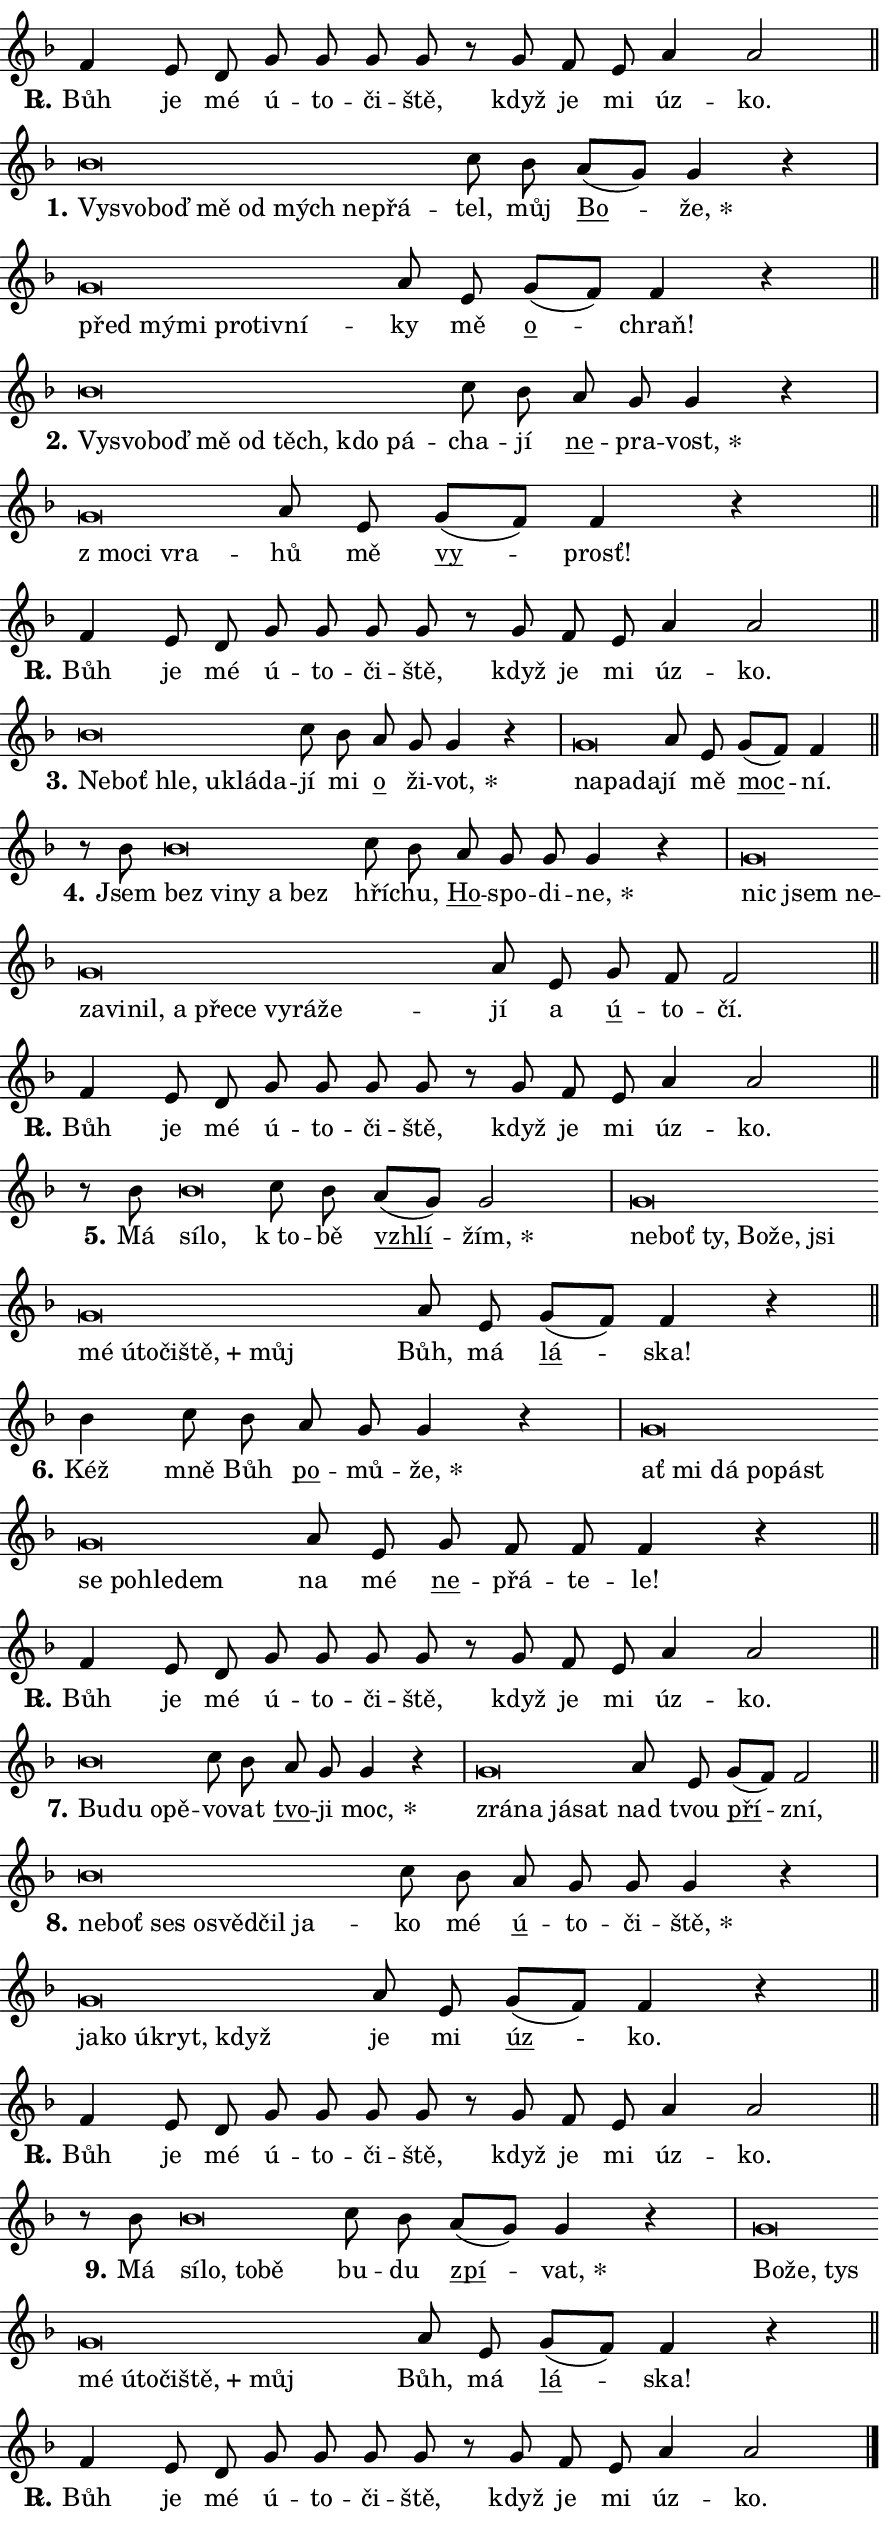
\version "2.24.0"
\header { tagline = "" }
\paper {
  indent = 0\cm
  top-margin = 0\cm
  right-margin = 0.13\cm % to fit lyric hyphens
  bottom-margin = 0\cm
  left-margin = 0\cm
  paper-width = 15\cm
  page-breaking = #ly:one-page-breaking
  system-system-spacing.basic-distance = #11
  score-system-spacing.basic-distance = #11
  ragged-last = ##f
}


%% Author: Thomas Morley
%% https://lists.gnu.org/archive/html/lilypond-user/2020-05/msg00002.html
#(define (line-position grob)
"Returns position of @var[grob} in current system:
   @code{'start}, if at first time-step
   @code{'end}, if at last time-step
   @code{'middle} otherwise
"
  (let* ((col (ly:item-get-column grob))
         (ln (ly:grob-object col 'left-neighbor))
         (rn (ly:grob-object col 'right-neighbor))
         (col-to-check-left (if (ly:grob? ln) ln col))
         (col-to-check-right (if (ly:grob? rn) rn col))
         (break-dir-left
           (and
             (ly:grob-property col-to-check-left 'non-musical #f)
             (ly:item-break-dir col-to-check-left)))
         (break-dir-right
           (and
             (ly:grob-property col-to-check-right 'non-musical #f)
             (ly:item-break-dir col-to-check-right))))
        (cond ((eqv? 1 break-dir-left) 'start)
              ((eqv? -1 break-dir-right) 'end)
              (else 'middle))))

#(define (tranparent-at-line-position vctor)
  (lambda (grob)
  "Relying on @code{line-position} select the relevant enry from @var{vctor}.
Used to determine transparency,"
    (case (line-position grob)
      ((end) (not (vector-ref vctor 0)))
      ((middle) (not (vector-ref vctor 1)))
      ((start) (not (vector-ref vctor 2))))))

noteHeadBreakVisibility =
#(define-music-function (break-visibility)(vector?)
"Makes @code{NoteHead}s transparent relying on @var{break-visibility}"
#{
  \override NoteHead.transparent =
    #(tranparent-at-line-position break-visibility)
#})

#(define delete-ledgers-for-transparent-note-heads
  (lambda (grob)
    "Reads whether a @code{NoteHead} is transparent.
If so this @code{NoteHead} is removed from @code{'note-heads} from
@var{grob}, which is supposed to be @code{LedgerLineSpanner}.
As a result ledgers are not printed for this @code{NoteHead}"
    (let* ((nhds-array (ly:grob-object grob 'note-heads))
           (nhds-list
             (if (ly:grob-array? nhds-array)
                 (ly:grob-array->list nhds-array)
                 '()))
           ;; Relies on the transparent-property being done before
           ;; Staff.LedgerLineSpanner.after-line-breaking is executed.
           ;; This is fragile ...
           (to-keep
             (remove
               (lambda (nhd)
                 (ly:grob-property nhd 'transparent #f))
               nhds-list)))
      ;; TODO find a better method to iterate over grob-arrays, similiar
      ;; to filter/remove etc for lists
      ;; For now rebuilt from scratch
      (set! (ly:grob-object grob 'note-heads)  '())
      (for-each
        (lambda (nhd)
          (ly:pointer-group-interface::add-grob grob 'note-heads nhd))
        to-keep))))

squashNotes = {
  \override NoteHead.X-extent = #'(-0.2 . 0.2)
  \override NoteHead.Y-extent = #'(-0.75 . 0)
  \override NoteHead.stencil =
    #(lambda (grob)
       (let ((pos (ly:grob-property grob 'staff-position)))
         (begin
           (if (< pos -7) (display "ERROR: Lower brevis then expected\n") (display ""))
           (if (<= pos -6) ly:text-interface::print ly:note-head::print))))
}
unSquashNotes = {
  \revert NoteHead.X-extent
  \revert NoteHead.Y-extent
  \revert NoteHead.stencil
}

hideNotes = \noteHeadBreakVisibility #begin-of-line-visible
unHideNotes = \noteHeadBreakVisibility #all-visible

% work-around for resetting accidentals
% https://lilypond.org/doc/v2.23/Documentation/notation/displaying-rhythms#unmetered-music
cadenzaMeasure = {
  \cadenzaOff
  \partial 1024 s1024
  \cadenzaOn
}

#(define-markup-command (accent layout props text) (markup?)
  "Underline accented syllable"
  (interpret-markup layout props
    #{\markup \override #'(offset . 4.3) \underline { #text }#}))

responsum = \markup \concat {
  "R" \hspace #-1.05 \path #0.1 #'((moveto 0 0.07) (lineto 0.9 0.8)) \hspace #0.05 "."
}

spaceSize = #0.6828661417322834 % exact space size for TeX Gyre Schola

\layout {
  \context {
    \Staff
    \remove "Time_signature_engraver"
    \override LedgerLineSpanner.after-line-breaking = #delete-ledgers-for-transparent-note-heads
  }
  \context {
    \Lyrics {
      \override LyricSpace.minimum-distance = \spaceSize
      \override LyricText.font-name = #"TeX Gyre Schola"
      \override LyricText.font-size = 1
      \override StanzaNumber.font-name = #"TeX Gyre Schola Bold"
      \override StanzaNumber.font-size = 1
    }
  }
  \context {
    \Score 
    \override NoteHead.text =
      #(lambda (grob) 
        (let ((pos (ly:grob-property grob 'staff-position)))
          #{\markup {
            \combine
              \halign #-0.55 \raise #(if (= pos -6) 0 0.5) \override #'(thickness . 2) \draw-line #'(3.2 . 0)
              \musicglyph "noteheads.sM1"
          }#}))
  }
}

% magnetic-lyrics.ily
%
%   written by
%     Jean Abou Samra <jean@abou-samra.fr>
%     Werner Lemberg <wl@gnu.org>
%
%   adapted by
%     Jiri Hon <jiri.hon@gmail.com>
%
% Version 2022-Apr-15

% https://www.mail-archive.com/lilypond-user@gnu.org/msg149350.html

#(define (Left_hyphen_pointer_engraver context)
   "Collect syllable-hyphen-syllable occurrences in lyrics and store
them in properties.  This engraver only looks to the left.  For
example, if the lyrics input is @code{foo -- bar}, it does the
following.

@itemize @bullet
@item
Set the @code{text} property of the @code{LyricHyphen} grob between
@q{foo} and @q{bar} to @code{foo}.

@item
Set the @code{left-hyphen} property of the @code{LyricText} grob with
text @q{foo} to the @code{LyricHyphen} grob between @q{foo} and
@q{bar}.
@end itemize

Use this auxiliary engraver in combination with the
@code{lyric-@/text::@/apply-@/magnetic-@/offset!} hook."
   (let ((hyphen #f)
         (text #f))
     (make-engraver
      (acknowledgers
       ((lyric-syllable-interface engraver grob source-engraver)
        (set! text grob)))
      (end-acknowledgers
       ((lyric-hyphen-interface engraver grob source-engraver)
        ;(when (not (grob::has-interface grob 'lyric-space-interface))
          (set! hyphen grob)));)
      ((stop-translation-timestep engraver)
       (when (and text hyphen)
         (ly:grob-set-object! text 'left-hyphen hyphen))
       (set! text #f)
       (set! hyphen #f)))))

#(define (lyric-text::apply-magnetic-offset! grob)
   "If the space between two syllables is less than the value in
property @code{LyricText@/.details@/.squash-threshold}, move the right
syllable to the left so that it gets concatenated with the left
syllable.

Use this function as a hook for
@code{LyricText@/.after-@/line-@/breaking} if the
@code{Left_@/hyphen_@/pointer_@/engraver} is active."
   (let ((hyphen (ly:grob-object grob 'left-hyphen #f)))
     (when hyphen
       (let ((left-text (ly:spanner-bound hyphen LEFT)))
         (when (grob::has-interface left-text 'lyric-syllable-interface)
           (let* ((common (ly:grob-common-refpoint grob left-text X))
                  (this-x-ext (ly:grob-extent grob common X))
                  (left-x-ext
                   (begin
                     ;; Trigger magnetism for left-text.
                     (ly:grob-property left-text 'after-line-breaking)
                     (ly:grob-extent left-text common X)))
                  ;; `delta` is the gap width between two syllables.
                  (delta (- (interval-start this-x-ext)
                            (interval-end left-x-ext)))
                  (details (ly:grob-property grob 'details))
                  (threshold (assoc-get 'squash-threshold details 0.2)))
             (when (< delta threshold)
               (let* (;; We have to manipulate the input text so that
                      ;; ligatures crossing syllable boundaries are not
                      ;; disabled.  For languages based on the Latin
                      ;; script this is essentially a beautification.
                      ;; However, for non-Western scripts it can be a
                      ;; necessity.
                      (lt (ly:grob-property left-text 'text))
                      (rt (ly:grob-property grob 'text))
                      (is-space (grob::has-interface hyphen 'lyric-space-interface))
                      (space (if is-space " " ""))
                      (extra-delta (if is-space spaceSize 0))
                      ;; Append new syllable.
                      (ltrt-space (if (and (string? lt) (string? rt))
                                (string-append lt space rt)
                                (make-concat-markup (list lt space rt))))
                      ;; Right-align `ltrt` to the right side.
                      (ltrt-space-markup (grob-interpret-markup
                               grob
                               (make-translate-markup
                                (cons (interval-length this-x-ext) 0)
                                (make-right-align-markup ltrt-space)))))
                 (begin
                   ;; Don't print `left-text`.
                   (ly:grob-set-property! left-text 'stencil #f)
                   ;; Set text and stencil (which holds all collected
                   ;; syllables so far) and shift it to the left.
                   (ly:grob-set-property! grob 'text ltrt-space)
                   (ly:grob-set-property! grob 'stencil ltrt-space-markup)
                   (ly:grob-translate-axis! grob (- (- delta extra-delta)) X))))))))))


#(define (lyric-hyphen::displace-bounds-first grob)
   ;; Make very sure this callback isn't triggered too early.
   (let ((left (ly:spanner-bound grob LEFT))
         (right (ly:spanner-bound grob RIGHT)))
     (ly:grob-property left 'after-line-breaking)
     (ly:grob-property right 'after-line-breaking)
     (ly:lyric-hyphen::print grob)))

squashThreshold = #0.4

\layout {
  \context {
    \Lyrics
    \consists #Left_hyphen_pointer_engraver
    \override LyricText.after-line-breaking =
      #lyric-text::apply-magnetic-offset!
    \override LyricHyphen.stencil = #lyric-hyphen::displace-bounds-first
    \override LyricText.details.squash-threshold = \squashThreshold
    \override LyricHyphen.minimum-distance = 0
    \override LyricHyphen.minimum-length = \squashThreshold
  }
}

squashText = \override LyricText.details.squash-threshold = 9999
unSquashText = \override LyricText.details.squash-threshold = \squashThreshold

leftText = \override LyricText.self-alignment-X = #LEFT
unLeftText = \revert LyricText.self-alignment-X

starOffset = #(lambda (grob) 
                (let ((x_offset (ly:self-alignment-interface::aligned-on-x-parent grob)))
                  (if (= x_offset 0) 0 (+ x_offset 1.2))))

star = #(define-music-function (syllable)(string?)
"Append star separator at the end of a syllable"
#{
  \once \override LyricText.X-offset = #starOffset
  \lyricmode { \markup {
    #syllable
    \override #'((font-name . "TeX Gyre Schola Bold")) \hspace #0.2 \lower #0.65 \larger "*"
  } }
#})

starAccent = #(define-music-function (syllable)(string?)
"Append star separator at the end of a syllable and make accent"
#{
  \once \override LyricText.X-offset = #starOffset
  \lyricmode { \markup {
    \accent #syllable
    \override #'((font-name . "TeX Gyre Schola Bold")) \hspace #0.2 \lower #0.65 \larger "*"
  } }
#})

breath = #(define-music-function (syllable)(string?)
"Append breathing indicator at the end of a syllable"
#{
  \lyricmode { \markup { #syllable "+" } }
#})

optionalBreath = #(define-music-function (syllable)(string?)
"Append optional breathing indicator at the end of a syllable"
#{
  \lyricmode { \markup { #syllable "(+)" } }
#})


\score {
    <<
        \new Voice = "melody" { \cadenzaOn \key f \major \relative { f'4 e8 d g g g g \bar "" r g f e a4 a2 \cadenzaMeasure \bar "||" \break } }
        \new Lyrics \lyricsto "melody" { \lyricmode { \set stanza = \responsum
Bůh je mé ú -- to -- či -- ště, když je mi úz -- ko. } }
    >>
    \layout {}
}

\score {
    <<
        \new Voice = "melody" { \cadenzaOn \key f \major \relative { \squashNotes bes'\breve*1/16 \hideNotes \breve*1/16 \bar "" \breve*1/16 \bar "" \breve*1/16 \bar "" \breve*1/16 \bar "" \breve*1/16 \bar "" \breve*1/16 \breve*1/16 \bar "" \unHideNotes \unSquashNotes c8 bes \bar "" a[( g)] g4 r \cadenzaMeasure \bar "|" \squashNotes g\breve*1/16 \hideNotes \breve*1/16 \bar "" \breve*1/16 \bar "" \breve*1/16 \bar "" \breve*1/16 \breve*1/16 \bar "" \unHideNotes \unSquashNotes a8 e \bar "" g[( f)] f4 r \cadenzaMeasure \bar "||" \break } }
        \new Lyrics \lyricsto "melody" { \lyricmode { \set stanza = "1."
\leftText Vy -- \squashText svo -- boď mě od mých ne -- přá -- \unLeftText \unSquashText tel, můj \markup \accent Bo -- \star že, \leftText před \squashText mý -- mi pro -- tiv -- ní -- \unLeftText \unSquashText ky mě \markup \accent o -- chraň! } }
    >>
    \layout {}
}

\score {
    <<
        \new Voice = "melody" { \cadenzaOn \key f \major \relative { \squashNotes bes'\breve*1/16 \hideNotes \breve*1/16 \bar "" \breve*1/16 \bar "" \breve*1/16 \bar "" \breve*1/16 \bar "" \breve*1/16 \bar "" \breve*1/16 \breve*1/16 \bar "" \unHideNotes \unSquashNotes c8 bes \bar "" a g g4 r \cadenzaMeasure \bar "|" \squashNotes g\breve*1/16 \hideNotes \breve*1/16 \breve*1/16 \bar "" \unHideNotes \unSquashNotes a8 e \bar "" g[( f)] f4 r \cadenzaMeasure \bar "||" \break } }
        \new Lyrics \lyricsto "melody" { \lyricmode { \set stanza = "2."
\leftText Vy -- \squashText svo -- boď mě od těch, kdo pá -- \unLeftText \unSquashText cha -- jí \markup \accent ne -- pra -- \star vost, \leftText "z mo" -- \squashText ci vra -- \unLeftText \unSquashText hů mě \markup \accent vy -- prosť! } }
    >>
    \layout {}
}

\score {
    <<
        \new Voice = "melody" { \cadenzaOn \key f \major \relative { f'4 e8 d g g g g \bar "" r g f e a4 a2 \cadenzaMeasure \bar "||" \break } }
        \new Lyrics \lyricsto "melody" { \lyricmode { \set stanza = \responsum
Bůh je mé ú -- to -- či -- ště, když je mi úz -- ko. } }
    >>
    \layout {}
}

\score {
    <<
        \new Voice = "melody" { \cadenzaOn \key f \major \relative { \squashNotes bes'\breve*1/16 \hideNotes \breve*1/16 \bar "" \breve*1/16 \bar "" \breve*1/16 \bar "" \breve*1/16 \breve*1/16 \bar "" \unHideNotes \unSquashNotes c8 bes \bar "" a g g4 r \cadenzaMeasure \bar "|" \squashNotes g\breve*1/16 \hideNotes \breve*1/16 \breve*1/16 \bar "" \unHideNotes \unSquashNotes a8 e \bar "" g[( f)] f4 \cadenzaMeasure \bar "||" \break } }
        \new Lyrics \lyricsto "melody" { \lyricmode { \set stanza = "3."
\leftText Ne -- \squashText boť hle, u -- klá -- da -- \unLeftText \unSquashText jí mi \markup \accent o ži -- \star vot, \leftText na -- \squashText pa -- da -- \unLeftText \unSquashText jí mě \markup \accent moc -- ní. } }
    >>
    \layout {}
}

\score {
    <<
        \new Voice = "melody" { \cadenzaOn \key f \major \relative { r8 bes'8 \squashNotes bes\breve*1/16 \hideNotes \breve*1/16 \bar "" \breve*1/16 \bar "" \breve*1/16 \breve*1/16 \bar "" \unHideNotes \unSquashNotes c8 bes \bar "" a g g g4 r \cadenzaMeasure \bar "|" \squashNotes g\breve*1/16 \hideNotes \breve*1/16 \bar "" \breve*1/16 \bar "" \breve*1/16 \bar "" \breve*1/16 \bar "" \breve*1/16 \bar "" \breve*1/16 \bar "" \breve*1/16 \bar "" \breve*1/16 \bar "" \breve*1/16 \bar "" \breve*1/16 \breve*1/16 \bar "" \unHideNotes \unSquashNotes a8 e \bar "" g f f2 \cadenzaMeasure \bar "||" \break } }
        \new Lyrics \lyricsto "melody" { \lyricmode { \set stanza = "4."
Jsem \leftText bez \squashText vi -- ny a bez \unLeftText \unSquashText hří -- chu, \markup \accent Ho -- spo -- di -- \star ne, \leftText nic \squashText jsem ne -- za -- vi -- nil, a pře -- ce vy -- rá -- že -- \unLeftText \unSquashText jí a \markup \accent ú -- to -- čí. } }
    >>
    \layout {}
}

\score {
    <<
        \new Voice = "melody" { \cadenzaOn \key f \major \relative { f'4 e8 d g g g g \bar "" r g f e a4 a2 \cadenzaMeasure \bar "||" \break } }
        \new Lyrics \lyricsto "melody" { \lyricmode { \set stanza = \responsum
Bůh je mé ú -- to -- či -- ště, když je mi úz -- ko. } }
    >>
    \layout {}
}

\score {
    <<
        \new Voice = "melody" { \cadenzaOn \key f \major \relative { r8 bes'8 \squashNotes bes\breve*1/16 \hideNotes \breve*1/16 \bar "" \unHideNotes \unSquashNotes c8 bes \bar "" a[( g)] g2 \cadenzaMeasure \bar "|" \squashNotes g\breve*1/16 \hideNotes \breve*1/16 \bar "" \breve*1/16 \bar "" \breve*1/16 \bar "" \breve*1/16 \bar "" \breve*1/16 \bar "" \breve*1/16 \bar "" \breve*1/16 \bar "" \breve*1/16 \bar "" \breve*1/16 \bar "" \breve*1/16 \breve*1/16 \bar "" \unHideNotes \unSquashNotes a8 e \bar "" g[( f)] f4 r \cadenzaMeasure \bar "||" \break } }
        \new Lyrics \lyricsto "melody" { \lyricmode { \set stanza = "5."
Má \leftText sí -- \squashText lo, \unLeftText \unSquashText "k to" -- bě \markup \accent vzhlí -- \star žím, \leftText ne -- \squashText boť ty, Bo -- že, jsi mé ú -- to -- či -- \breath "ště," můj \unLeftText \unSquashText Bůh, má \markup \accent lá -- ska! } }
    >>
    \layout {}
}

\score {
    <<
        \new Voice = "melody" { \cadenzaOn \key f \major \relative { bes'4 c8 bes \bar "" a g g4 r \cadenzaMeasure \bar "|" \squashNotes g\breve*1/16 \hideNotes \breve*1/16 \bar "" \breve*1/16 \bar "" \breve*1/16 \bar "" \breve*1/16 \bar "" \breve*1/16 \bar "" \breve*1/16 \bar "" \breve*1/16 \breve*1/16 \bar "" \unHideNotes \unSquashNotes a8 e \bar "" g f f f4 r \cadenzaMeasure \bar "||" \break } }
        \new Lyrics \lyricsto "melody" { \lyricmode { \set stanza = "6."
Kéž mně Bůh \markup \accent po -- mů -- \star že, \leftText ať \squashText mi dá po -- pást se po -- hle -- dem \unLeftText \unSquashText na mé \markup \accent ne -- přá -- te -- le! } }
    >>
    \layout {}
}

\score {
    <<
        \new Voice = "melody" { \cadenzaOn \key f \major \relative { f'4 e8 d g g g g \bar "" r g f e a4 a2 \cadenzaMeasure \bar "||" \break } }
        \new Lyrics \lyricsto "melody" { \lyricmode { \set stanza = \responsum
Bůh je mé ú -- to -- či -- ště, když je mi úz -- ko. } }
    >>
    \layout {}
}

\score {
    <<
        \new Voice = "melody" { \cadenzaOn \key f \major \relative { \squashNotes bes'\breve*1/16 \hideNotes \breve*1/16 \bar "" \breve*1/16 \breve*1/16 \bar "" \unHideNotes \unSquashNotes c8 bes \bar "" a g g4 r \cadenzaMeasure \bar "|" \squashNotes g\breve*1/16 \hideNotes \breve*1/16 \bar "" \breve*1/16 \breve*1/16 \bar "" \unHideNotes \unSquashNotes a8 e \bar "" g[( f)] f2 \cadenzaMeasure \bar "||" \break } }
        \new Lyrics \lyricsto "melody" { \lyricmode { \set stanza = "7."
\leftText Bu -- \squashText du o -- pě -- \unLeftText \unSquashText vo -- vat \markup \accent tvo -- ji \star moc, \leftText zrá -- \squashText na já -- sat \unLeftText \unSquashText nad tvou \markup \accent pří -- zní, } }
    >>
    \layout {}
}

\score {
    <<
        \new Voice = "melody" { \cadenzaOn \key f \major \relative { \squashNotes bes'\breve*1/16 \hideNotes \breve*1/16 \bar "" \breve*1/16 \bar "" \breve*1/16 \bar "" \breve*1/16 \bar "" \breve*1/16 \breve*1/16 \bar "" \unHideNotes \unSquashNotes c8 bes \bar "" a g g g4 r \cadenzaMeasure \bar "|" \squashNotes g\breve*1/16 \hideNotes \breve*1/16 \bar "" \breve*1/16 \bar "" \breve*1/16 \breve*1/16 \bar "" \unHideNotes \unSquashNotes a8 e \bar "" g[( f)] f4 r \cadenzaMeasure \bar "||" \break } }
        \new Lyrics \lyricsto "melody" { \lyricmode { \set stanza = "8."
\leftText ne -- \squashText boť ses o -- svěd -- čil ja -- \unLeftText \unSquashText ko mé \markup \accent ú -- to -- či -- \star ště, \leftText ja -- \squashText ko ú -- kryt, když \unLeftText \unSquashText je mi \markup \accent úz -- ko. } }
    >>
    \layout {}
}

\score {
    <<
        \new Voice = "melody" { \cadenzaOn \key f \major \relative { f'4 e8 d g g g g \bar "" r g f e a4 a2 \cadenzaMeasure \bar "||" \break } }
        \new Lyrics \lyricsto "melody" { \lyricmode { \set stanza = \responsum
Bůh je mé ú -- to -- či -- ště, když je mi úz -- ko. } }
    >>
    \layout {}
}

\score {
    <<
        \new Voice = "melody" { \cadenzaOn \key f \major \relative { r8 bes'8 \squashNotes bes\breve*1/16 \hideNotes \breve*1/16 \bar "" \breve*1/16 \breve*1/16 \bar "" \unHideNotes \unSquashNotes c8 bes \bar "" a[( g)] g4 r \cadenzaMeasure \bar "|" \squashNotes g\breve*1/16 \hideNotes \breve*1/16 \bar "" \breve*1/16 \bar "" \breve*1/16 \bar "" \breve*1/16 \bar "" \breve*1/16 \bar "" \breve*1/16 \bar "" \breve*1/16 \breve*1/16 \bar "" \unHideNotes \unSquashNotes a8 e \bar "" g[( f)] f4 r \cadenzaMeasure \bar "||" \break } }
        \new Lyrics \lyricsto "melody" { \lyricmode { \set stanza = "9."
Má \leftText sí -- \squashText lo, to -- bě \unLeftText \unSquashText bu -- du \markup \accent zpí -- \star vat, \leftText Bo -- \squashText že, tys mé ú -- to -- či -- \breath "ště," můj \unLeftText \unSquashText Bůh, má \markup \accent lá -- ska! } }
    >>
    \layout {}
}

\score {
    <<
        \new Voice = "melody" { \cadenzaOn \key f \major \relative { f'4 e8 d g g g g \bar "" r g f e a4 a2 \cadenzaMeasure \bar "||" \break } \bar "|." }
        \new Lyrics \lyricsto "melody" { \lyricmode { \set stanza = \responsum
Bůh je mé ú -- to -- či -- ště, když je mi úz -- ko. } }
    >>
    \layout {}
}
